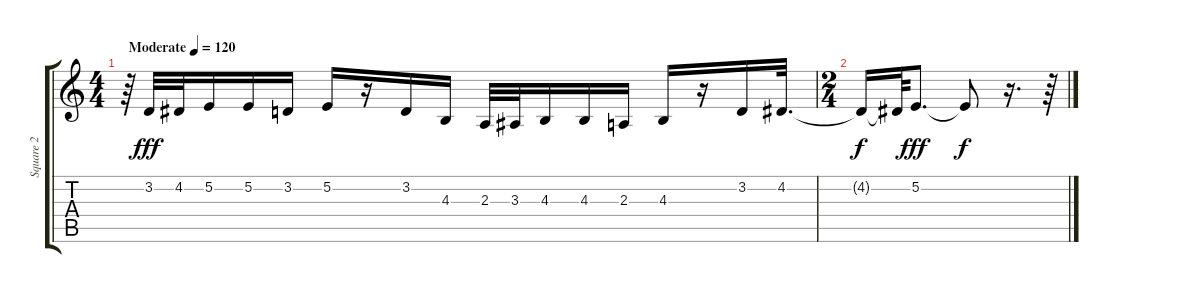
\track ("Square 2" "Square 2") {instrument lead1square}
\staff {score tabs}
\tuning (E4 B3 G3 D3 A2 E2) {hide}
\ts (4 4)
\tempo (120 "Moderate")
\clef g2
\ks c
r.64{dy fff instrument lead1square} 3.2.32 4.2.32 5.2.16 5.2.16 3.2.16 5.2.16 r.16 3.2.16 4.3.16 2.3.32 3.3.32 4.3.16 4.3.16 2.3.16 4.3.16 r.16 3.2.16 4.2.32{d} |
\ts (2 4)
4.2{t}.16{dy f} 4.2{t}.64 5.2.8{d dy fff} 5.2{t}.8{dy f} r.16{d} r.64
